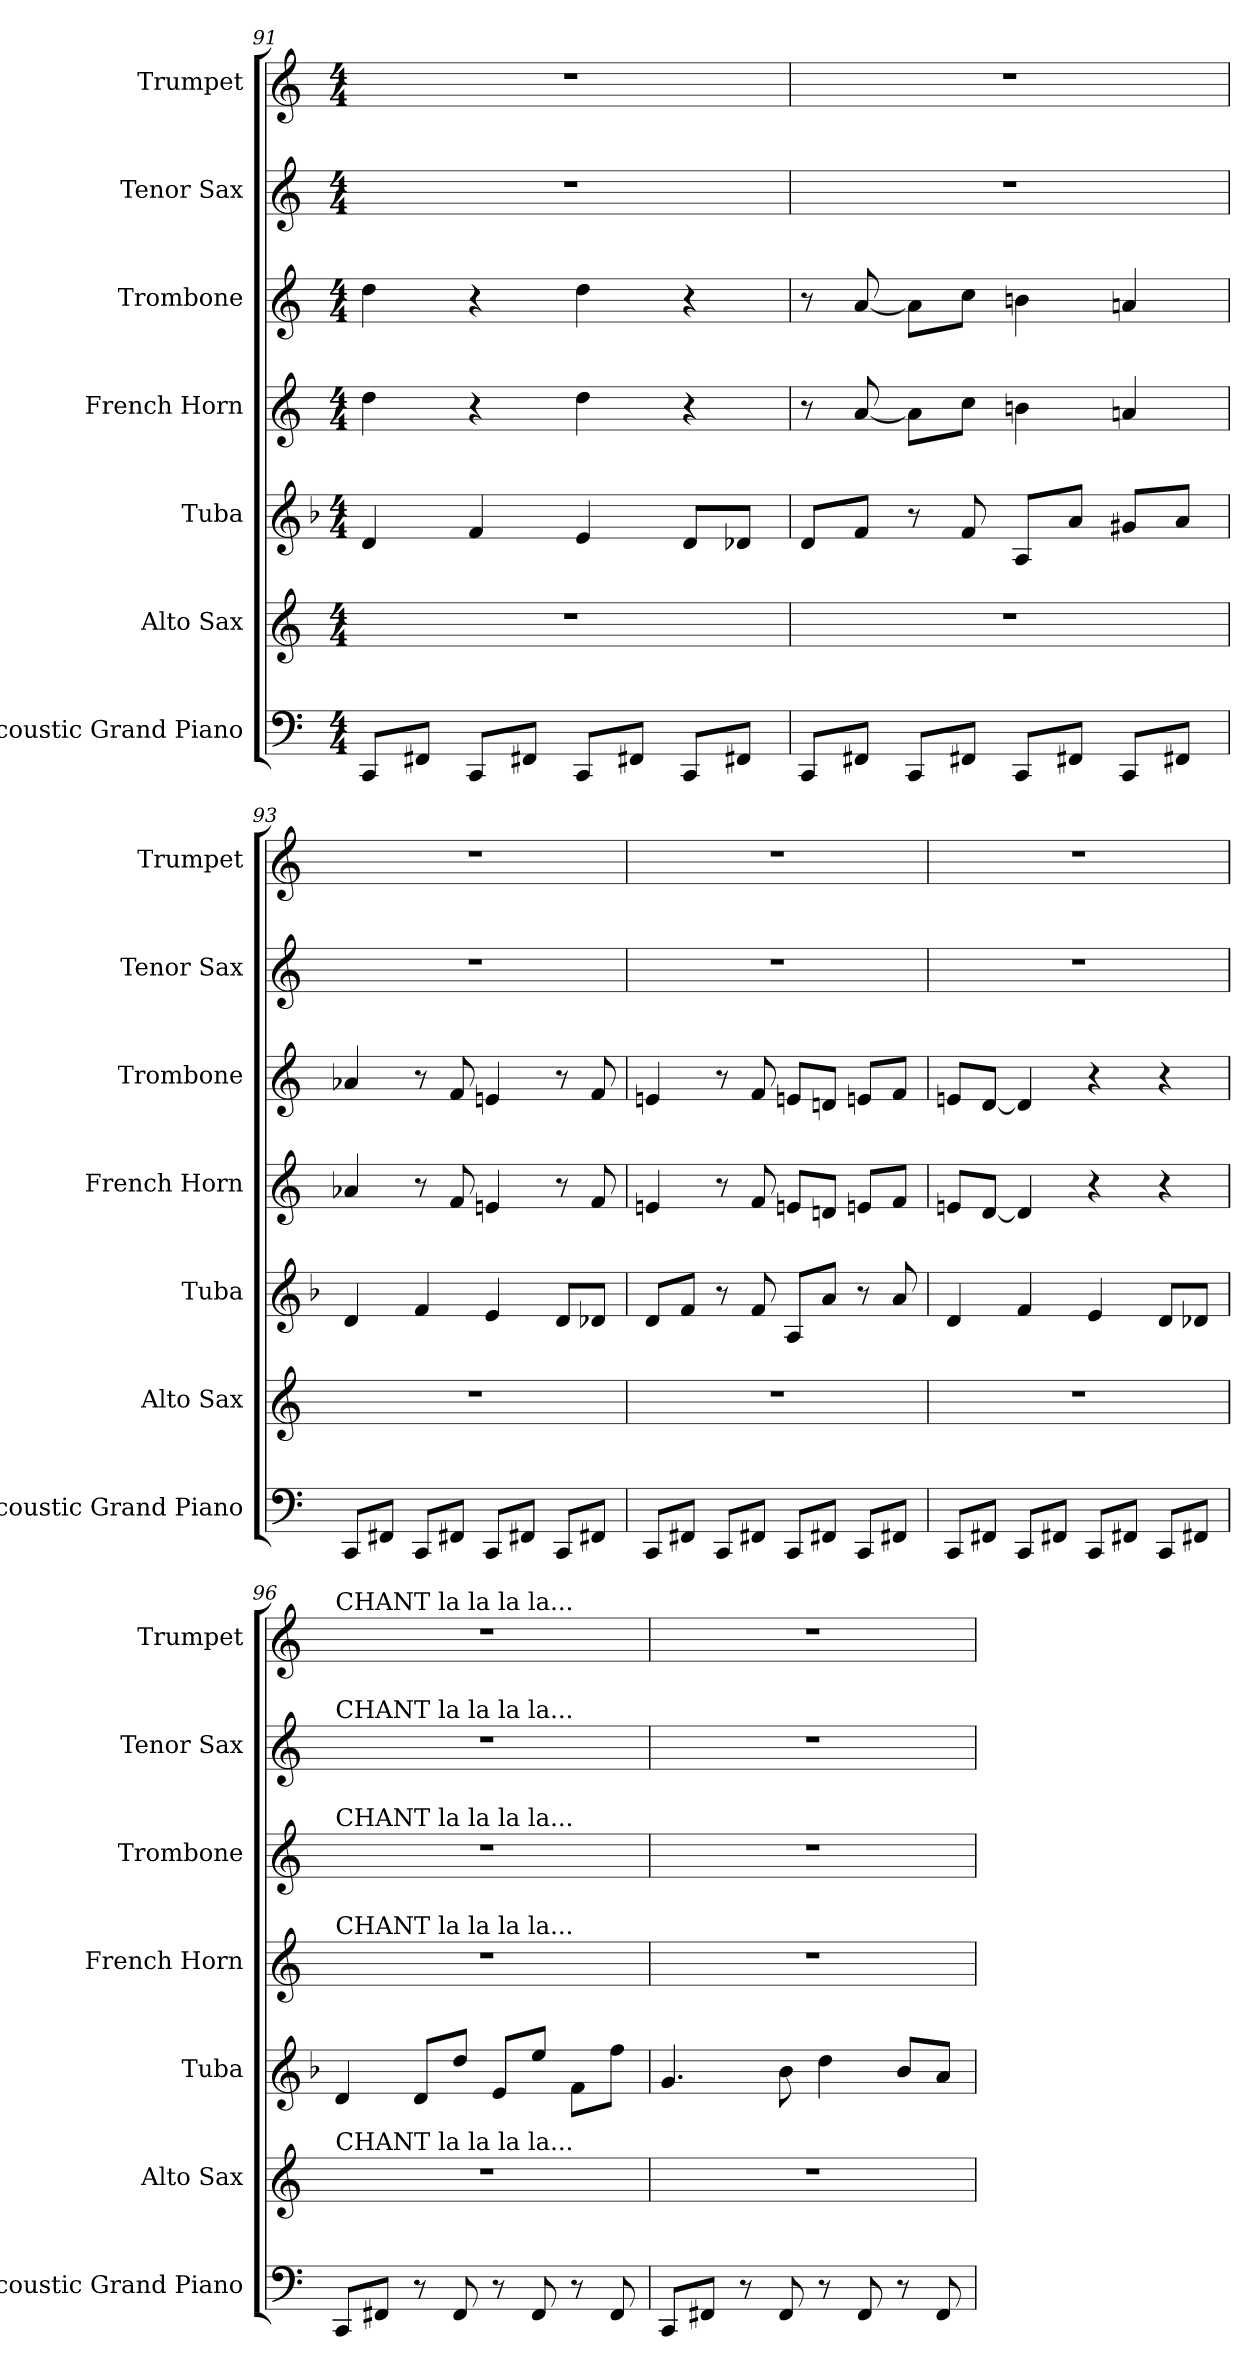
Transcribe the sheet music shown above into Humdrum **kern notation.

**kern	**kern	**kern	**kern	**kern	**kern	**kern
*part7	*part6	*part5	*part4	*part3	*part2	*part1
*staff7	*staff6	*staff5	*staff4	*staff3	*staff2	*staff1
*I"Acoustic Grand Piano	*I"Alto Sax	*I"Tuba	*I"French Horn	*I"Trombone	*I"Tenor Sax	*I"Trumpet
*I'Acoustic Grand Piano	*I'Alto Sax	*I'Tuba	*I'French Horn	*I'Trombone	*I'Tenor Sax	*I'Trumpet
*clefF4	*clefG2	*clefG2	*clefG2	*clefG2	*clefG2	*clefG2
*	*ITrd-2c-3	*ITrd15c26	*ITrd8c14	*ITrd8c14	*ITrd1c2	*ITrd1c2
*	*	*k[b-]	*	*	*	*
*M4/4	*M4/4	*M4/4	*M4/4	*M4/4	*M4/4	*M4/4
=91	=91	=91	=91	=91	=91	=91
8CCL	1r	4DD	4d	4d	1r	1r
8FF#XJ	.	.	.	.	.	.
8CCL	.	4FF	4r	4r	.	.
8FF#XJ	.	.	.	.	.	.
8CCL	.	4EE	4d	4d	.	.
8FF#XJ	.	.	.	.	.	.
8CCL	.	8DDL	4r	4r	.	.
8FF#XJ	.	8DD-XJ	.	.	.	.
=92	=92	=92	=92	=92	=92	=92
8CCL	1r	8DDL	8r	8r	1r	1r
8FF#XJ	.	8FFJ	[8A	[8A	.	.
8CCL	.	8r	8AL]	8AL]	.	.
8FF#XJ	.	8FF	8cJ	8cJ	.	.
8CCL	.	8AAAL	4Bn	4Bn	.	.
8FF#XJ	.	8AAJ	.	.	.	.
8CCL	.	8GG#XL	4An	4An	.	.
8FF#XJ	.	8AAJ	.	.	.	.
=93	=93	=93	=93	=93	=93	=93
8CCL	1r	4DD	4A-X	4A-X	1r	1r
8FF#XJ	.	.	.	.	.	.
8CCL	.	4FF	8r	8r	.	.
8FF#XJ	.	.	8F	8F	.	.
8CCL	.	4EE	4En	4En	.	.
8FF#XJ	.	.	.	.	.	.
8CCL	.	8DDL	8r	8r	.	.
8FF#XJ	.	8DD-XJ	8F	8F	.	.
=94	=94	=94	=94	=94	=94	=94
8CCL	1r	8DDL	4En	4En	1r	1r
8FF#XJ	.	8FFJ	.	.	.	.
8CCL	.	8r	8r	8r	.	.
8FF#XJ	.	8FF	8F	8F	.	.
8CCL	.	8AAAL	8EnL	8EnL	.	.
8FF#XJ	.	8AAJ	8DnJ	8DnJ	.	.
8CCL	.	8r	8EnL	8EnL	.	.
8FF#XJ	.	8AA	8FJ	8FJ	.	.
=95	=95	=95	=95	=95	=95	=95
8CCL	1r	4DD	8EnL	8EnL	1r	1r
8FF#XJ	.	.	[8DJ	[8DJ	.	.
8CCL	.	4FF	4D]	4D]	.	.
8FF#XJ	.	.	.	.	.	.
8CCL	.	4EE	4r	4r	.	.
8FF#XJ	.	.	.	.	.	.
8CCL	.	8DDL	4r	4r	.	.
8FF#XJ	.	8DD-XJ	.	.	.	.
=96	=96	=96	=96	=96	=96	=96
!	!	!	!	!	!	!LO:TX:a:t=CHANT la la la la...
!	!	!	!	!	!LO:TX:a:t=CHANT la la la la...	!
!	!	!	!	!LO:TX:a:t=CHANT la la la la...	!	!
!	!	!	!LO:TX:a:t=CHANT la la la la...	!	!	!
!	!LO:TX:a:t=CHANT la la la la...	!	!	!	!	!
8CCL	1r	4DD	1r	1r	1r	1r
8FF#XJ	.	.	.	.	.	.
8r	.	8DDL	.	.	.	.
8FF#	.	8DJ	.	.	.	.
8r	.	8EEL	.	.	.	.
8FF#	.	8EJ	.	.	.	.
8r	.	8FFL	.	.	.	.
8FF#	.	8FJ	.	.	.	.
=97	=97	=97	=97	=97	=97	=97
8CCL	1r	4.GG	1r	1r	1r	1r
8FF#XJ	.	.	.	.	.	.
8r	.	.	.	.	.	.
8FF#	.	8BB-	.	.	.	.
8r	.	4D	.	.	.	.
8FF#	.	.	.	.	.	.
8r	.	8BB-L	.	.	.	.
8FF#	.	8AAJ	.	.	.	.
=	=	=	=	=	=	=
*-	*-	*-	*-	*-	*-	*-
